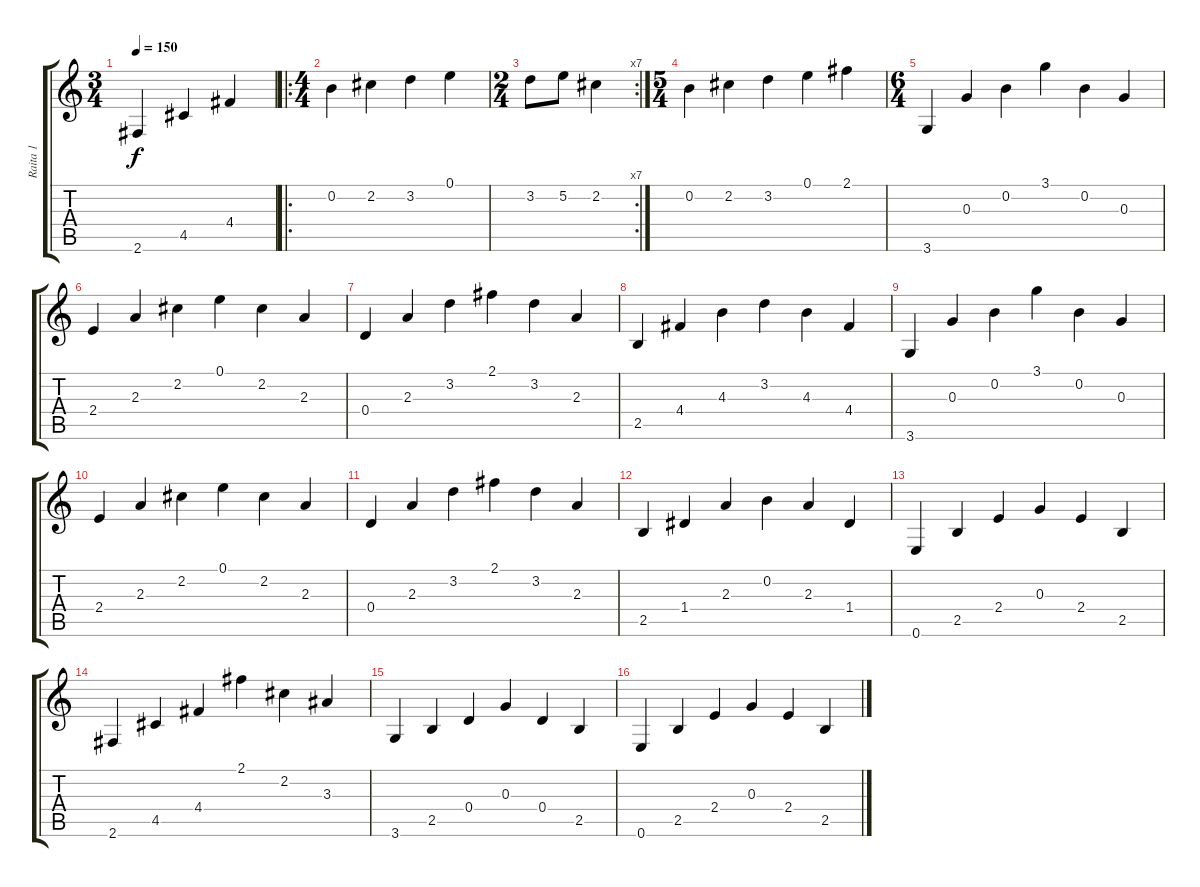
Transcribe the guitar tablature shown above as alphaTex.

\track ("Raita 1" "Raita 1") {instrument acousticguitarsteel}
\staff {score tabs}
\tuning (E4 B3 G3 D3 A2 E2) {hide}
\ts (3 4)
\tempo 150
\clef g2
\ks c
2.6.4{dy f} 4.5.4 4.4.4 |
\ro
\ts (4 4)
0.2.4 2.2.4 3.2.4 0.1.4 |
\rc 7
\ts (2 4)
3.2.8 5.2.8 2.2.4 |
\ts (5 4)
0.2.4 2.2.4 3.2.4 0.1.4 2.1.4 |
\ts (6 4)
3.6.4 0.3.4 0.2.4 3.1.4 0.2.4 0.3.4 |
2.4.4 2.3.4 2.2.4 0.1.4 2.2.4 2.3.4 |
0.4.4 2.3.4 3.2.4 2.1.4 3.2.4 2.3.4 |
2.5.4 4.4.4 4.3.4 3.2.4 4.3.4 4.4.4 |
3.6.4 0.3.4 0.2.4 3.1.4 0.2.4 0.3.4 |
2.4.4 2.3.4 2.2.4 0.1.4 2.2.4 2.3.4 |
0.4.4 2.3.4 3.2.4 2.1.4 3.2.4 2.3.4 |
2.5.4 1.4.4 2.3.4 0.2.4 2.3.4 1.4.4 |
0.6.4 2.5.4 2.4.4 0.3.4 2.4.4 2.5.4 |
2.6.4 4.5.4 4.4.4 2.1.4 2.2.4 3.3.4 |
3.6.4 2.5.4 0.4.4 0.3.4 0.4.4 2.5.4 |
0.6.4 2.5.4 2.4.4 0.3.4 2.4.4 2.5.4
